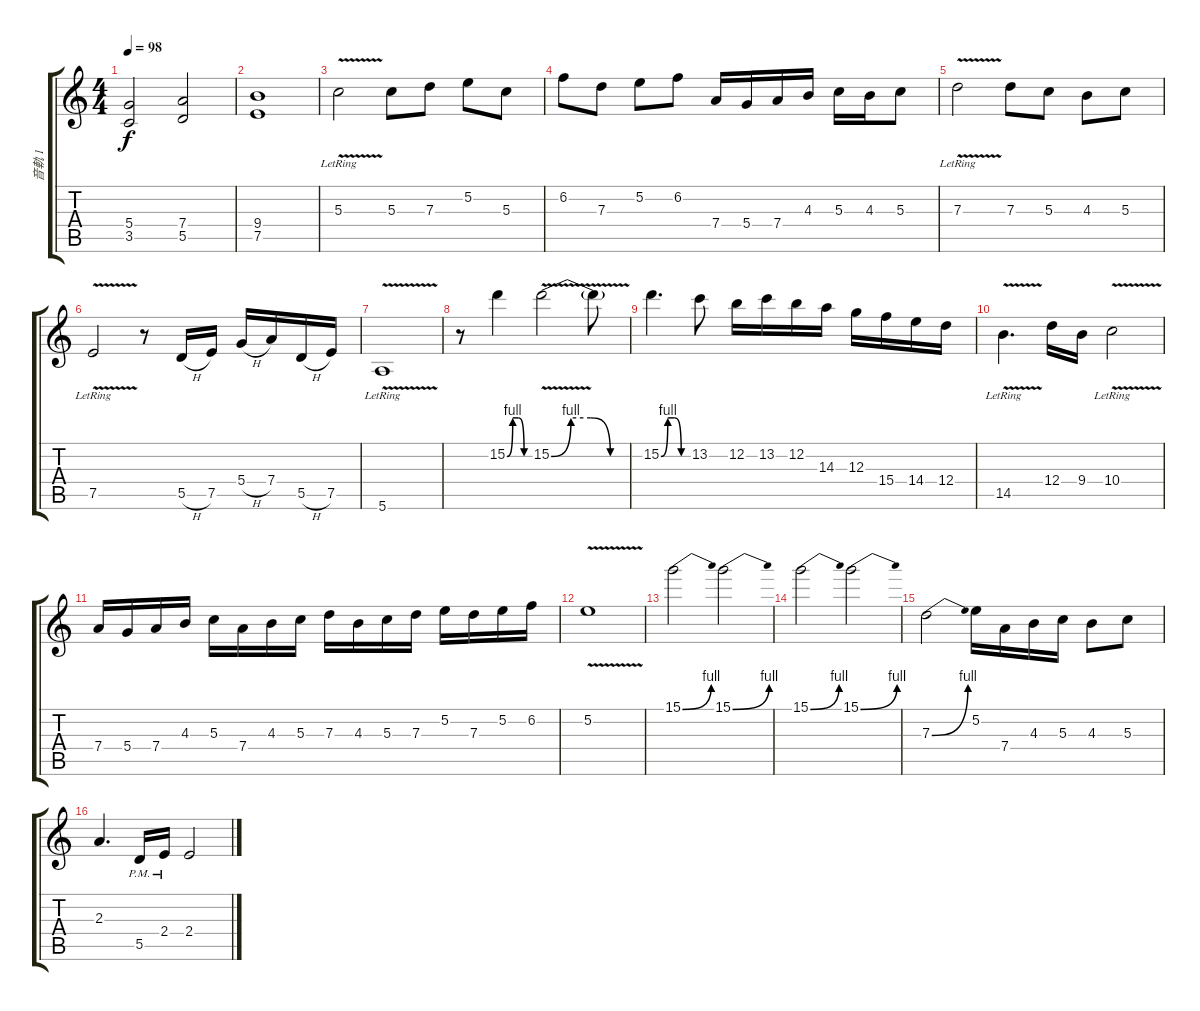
\track ("音軌 1" "音軌 1") {instrument overdrivenguitar}
\staff {score tabs}
\tuning (E4 B3 G3 D3 A2 E2) {hide}
\ts (4 4)
\tempo 98
\clef g2
\ks c
(5.4 3.5).2{dy f} (7.4 5.5).2 |
(9.4 7.5).1 |
5.3{v lr}.2 5.3.8 7.3.8 5.2.8 5.3.8 |
6.2.8 7.3.8 5.2.8 6.2.8 7.4.16 5.4.16 7.4.16 4.3.16 5.3.16 4.3.16 5.3.8 |
7.3{v lr}.2 7.3.8 5.3.8 4.3.8 5.3.8 |
7.5{v lr}.2 r.8 5.5{h}.16 7.5.16 5.4{h}.16 7.4.16 5.5{h}.16 7.5.16 |
5.6{v lr}.1 |
r.8 15.2{be (custom 0 0 15 4 30 4 45 0 60 0)}.4 15.2{be (custom 0 0 15 4 30 4 45 0 60 0) v}.2 15.2{t}.8 |
15.2{be (custom 0 0 15 4 30 4 45 0 60 0)}.4{d} 13.2.8 12.2.16 13.2.16 12.2.16 14.3.16 12.3.16 15.4.16 14.4.16 12.4.16 |
14.5{v lr}.4{d} 12.4.16 9.4.16 10.4{v lr}.2 |
7.4.16 5.4.16 7.4.16 4.3.16 5.3.16 7.4.16 4.3.16 5.3.16 7.3.16 4.3.16 5.3.16 7.3.16 5.2.16 7.3.16 5.2.16 6.2.16 |
5.2{v}.1 |
15.1{be (bend 0 0 60 4)}.2 15.1{be (bend 0 0 60 4)}.2 |
15.1{be (bend 0 0 60 4)}.2 15.1{be (bend 0 0 60 4)}.2 |
7.3{be (bend 0 0 60 4)}.2 5.2.16 7.4.16 4.3.16 5.3.16 4.3.8 5.3.8 |
2.3.4{d} 5.5{pm}.16 2.4{pm}.16 2.4.2
